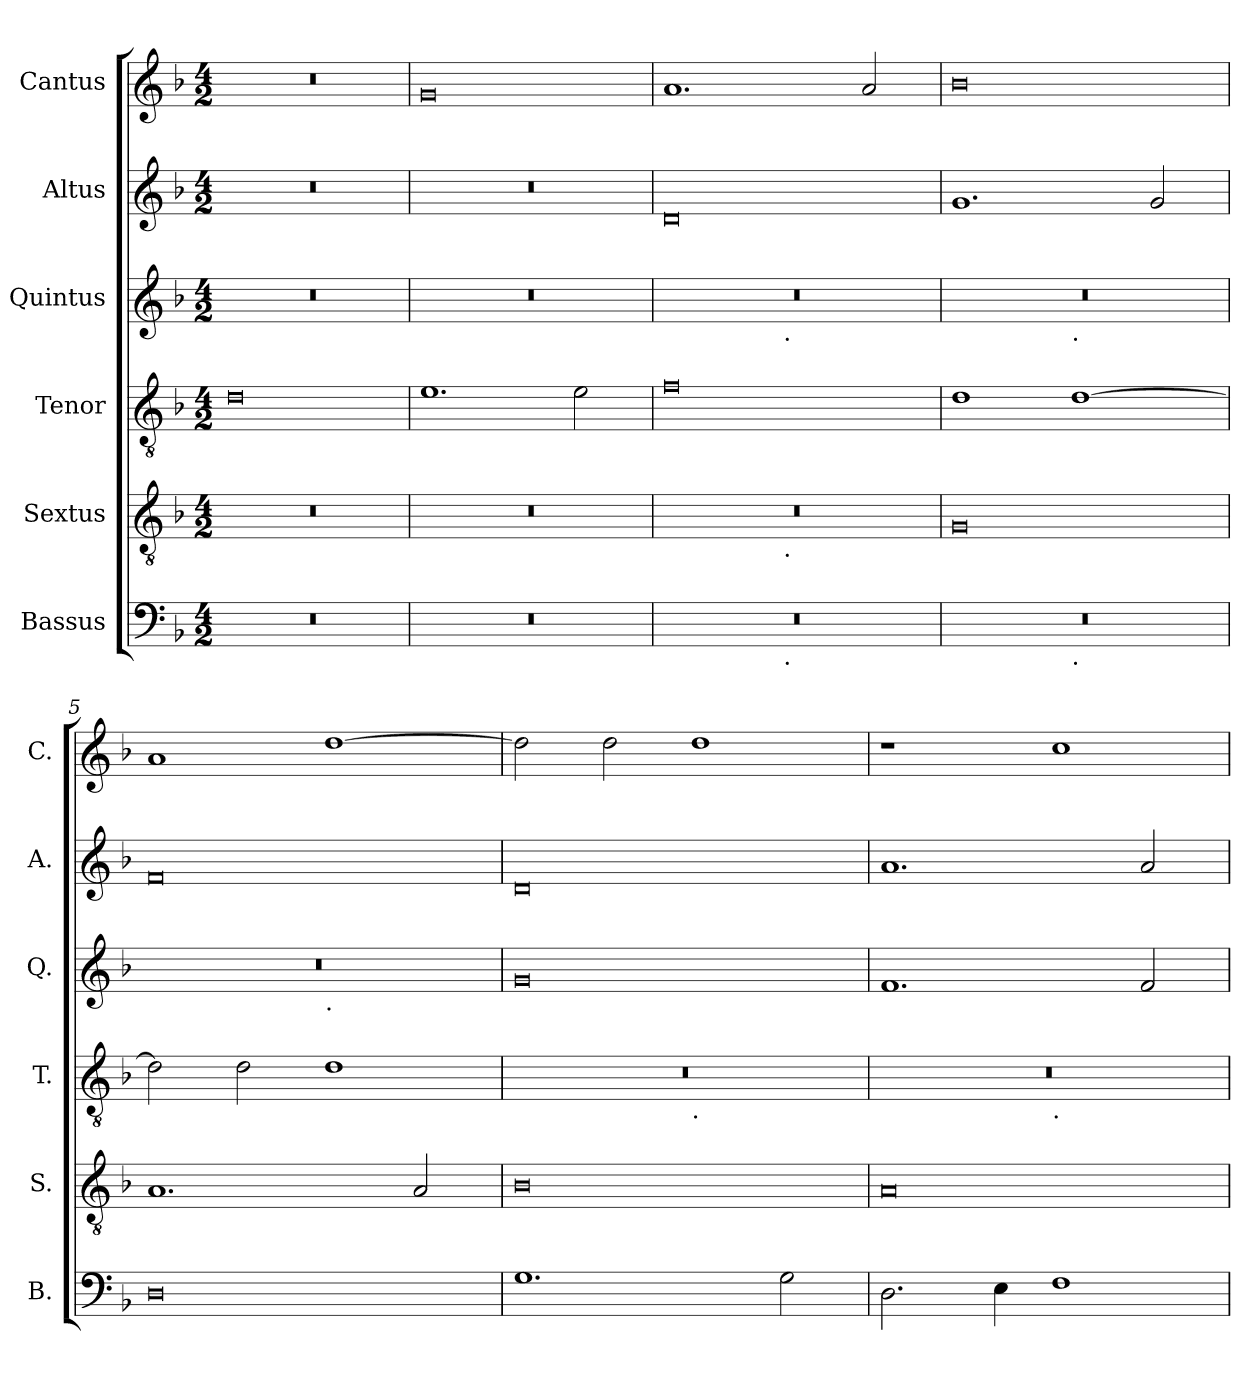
**kern	**kern	**kern	**kern	**kern	**kern
*part6	*part5	*part4	*part3	*part2	*part1
*staff6	*staff5	*staff4	*staff3	*staff2	*staff1
*I"Bassus	*I"Sextus	*I"Tenor	*I"Quintus	*I"Altus	*I"Cantus
*I'B.	*I'S.	*I'T.	*I'Q.	*I'A.	*I'C.
*clefF4	*clefGv2	*clefGv2	*clefG2	*clefG2	*clefG2
*k[b-]	*k[b-]	*k[b-]	*k[b-]	*k[b-]	*k[b-]
*M4/2	*M4/2	*M4/2	*M4/2	*M4/2	*M4/2
=1	=1	=1	=1	=1	=1
0r	0r	0d	0r	0r	0r
=2	=2	=2	=2	=2	=2
0r	0r	1.e	0r	0r	0g
.	.	2e\	.	.	.
=3	=3	=3	=3	=3	=3
*^	*^	*	*^	*	*
0r	1ryy	0r	1ryy	0f	0r	1ryy	0d	1.a
!	!	!	!	!	!	!LO:TX:b:t=.	!	!
!	!	!	!LO:TX:b:t=.	!	!	!	!	!
!	!LO:TX:b:t=.	!	!	!	!	!	!	!
.	1ryy	.	1ryy	.	.	1ryy	.	.
.	.	.	.	.	.	.	.	2a/
*	*	*v	*v	*	*	*	*	*
=4	=4	=4	=4	=4	=4	=4	=4
0r	1ryy	0G	1d	0r	1ryy	1.g	0b-
!	!	!	!	!	!LO:TX:b:t=.	!	!
!	!LO:TX:b:t=.	!	!	!	!	!	!
.	1ryy	.	[1d	.	1ryy	.	.
.	.	.	.	.	.	2g/	.
*v	*v	*	*	*	*	*	*
=5	=5	=5	=5	=5	=5	=5
0D	1.A	2d\]	0r	1ryy	0f	1a
.	.	2d\	.	.	.	.
!	!	!	!	!LO:TX:b:t=.	!	!
.	.	1d	.	1ryy	.	[1dd
.	2A/	.	.	.	.	.
*	*	*	*v	*v	*	*
=6	=6	=6	=6	=6	=6
*	*	*^	*	*	*
1.G	0B-	0r	1ryy	0g	0d	2dd\]
.	.	.	.	.	.	2dd\
!	!	!	!LO:TX:b:t=.	!	!	!
.	.	.	1ryy	.	.	1dd
2G\	.	.	.	.	.	.
=7	=7	=7	=7	=7	=7	=7
2.D\	0A	0r	1ryy	1.f	1.a	1r
4E\	.	.	.	.	.	.
!	!	!	!LO:TX:b:t=.	!	!	!
1F	.	.	1ryy	.	.	1cc
.	.	.	.	2f/	2a/	.
*	*	*v	*v	*	*	*
=	=	=	=	=	=
*-	*-	*-	*-	*-	*-
